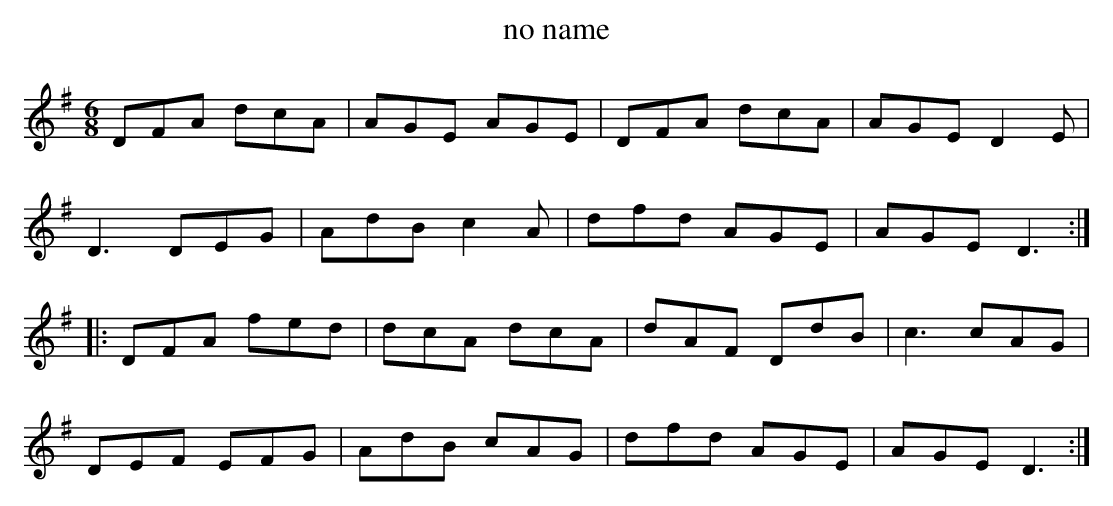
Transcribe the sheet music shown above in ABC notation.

X:1
T:no name
M:6/8
K:Dmix
DFA dcA|AGE AGE|DFA dcA|AGE D2E|
D3 DEG|AdB c2A|dfd AGE|AGE D3:|
|:DFA fed|dcA dcA|dAF DdB|c3 cAG|
DEF EFG|AdB cAG|dfd AGE|AGE D3:|
